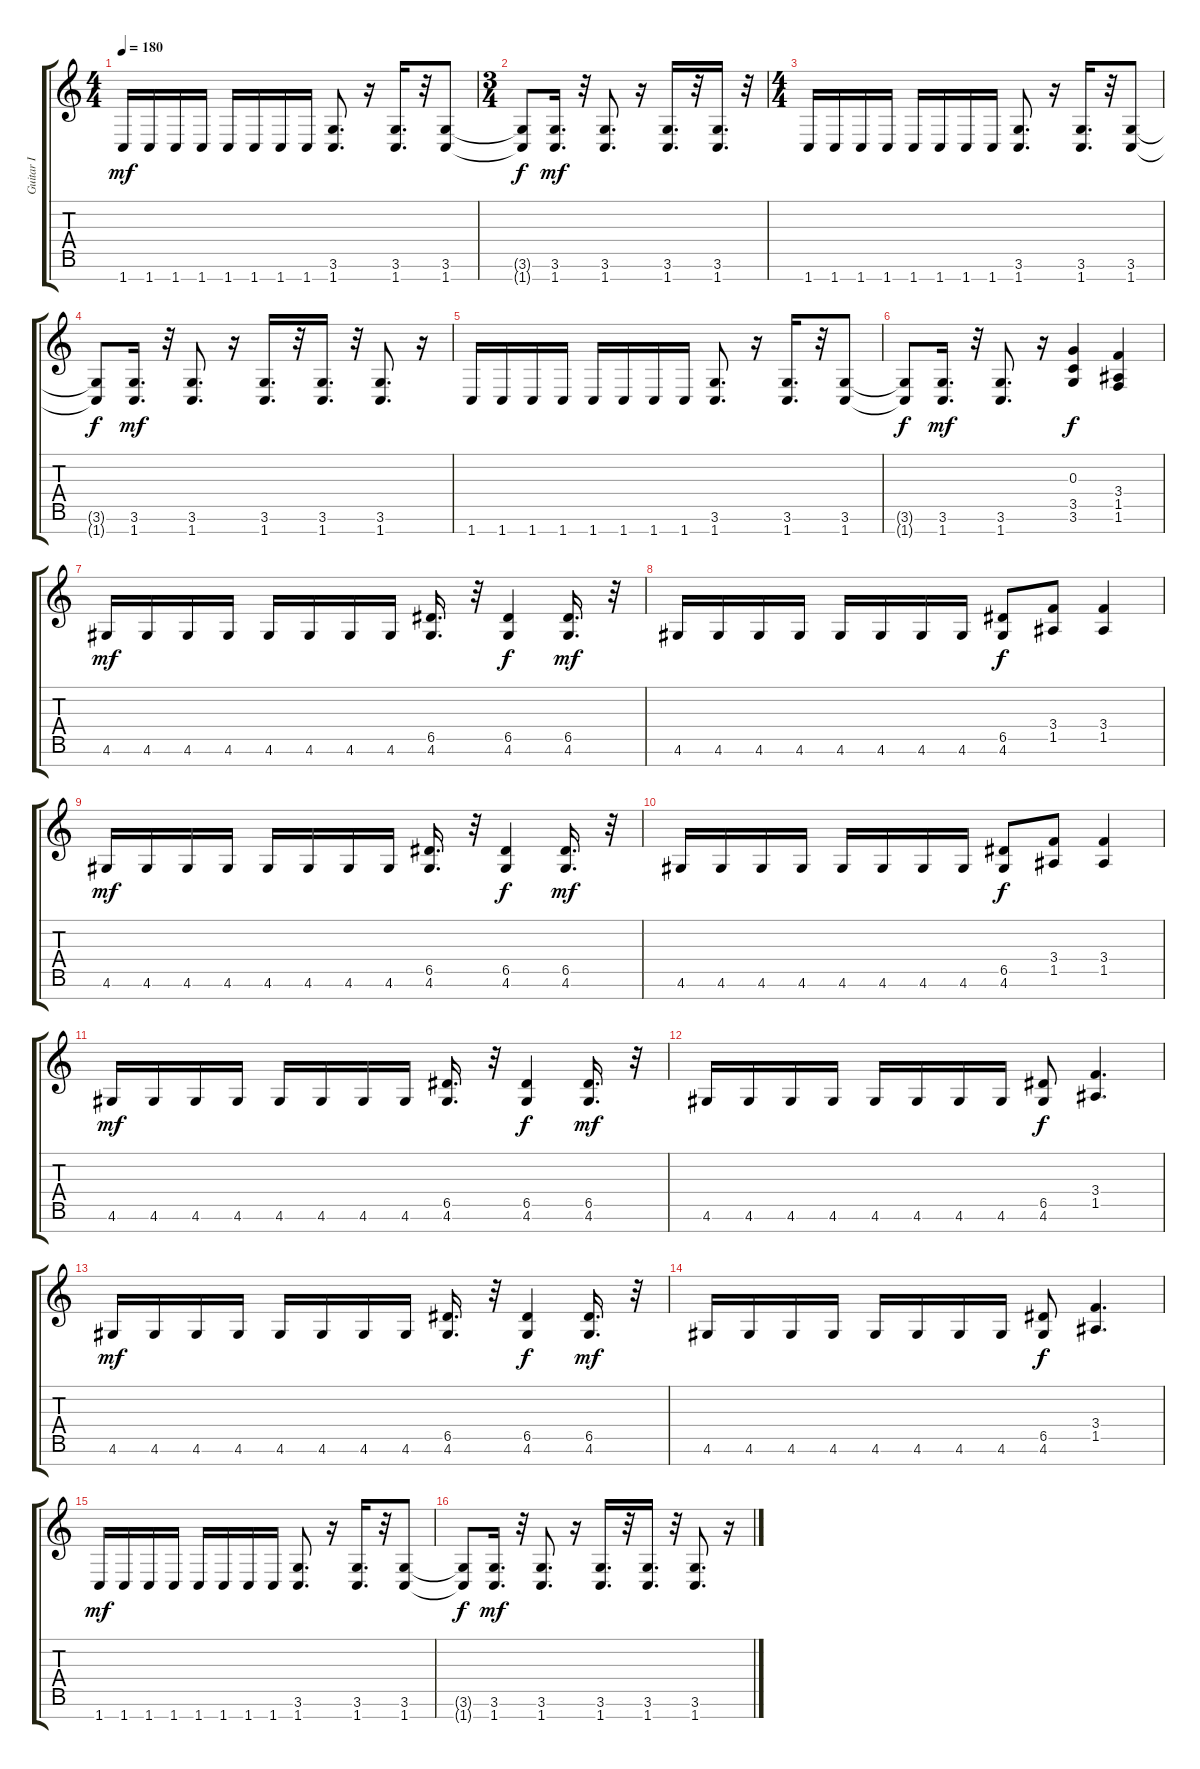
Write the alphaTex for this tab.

\track ("Guitar I" "Guitar I") {instrument distortionguitar}
\staff {score tabs}
\tuning (E4 B3 G3 D3 A2 E2 B1) {hide}
\ts (4 4)
\tempo 180
\clef g2
\ks c
1.7.16{dy mf} 1.7.16 1.7.16 1.7.16 1.7.16 1.7.16 1.7.16 1.7.16 (3.6 1.7).8{d} r.16 (3.6 1.7).16{d} r.32 (3.6 1.7).8 |
\ts (3 4)
(3.6{t} 1.7{t}).8{dy f} (3.6 1.7).16{d dy mf} r.32 (3.6 1.7).8{d} r.16 (3.6 1.7).16{d} r.32 (3.6 1.7).16{d} r.32 |
\ts (4 4)
1.7.16 1.7.16 1.7.16 1.7.16 1.7.16 1.7.16 1.7.16 1.7.16 (3.6 1.7).8{d} r.16 (3.6 1.7).16{d} r.32 (3.6 1.7).8 |
(3.6{t} 1.7{t}).8{dy f} (3.6 1.7).16{d dy mf} r.32 (3.6 1.7).8{d} r.16 (3.6 1.7).16{d} r.32 (3.6 1.7).16{d} r.32 (3.6 1.7).8{d} r.16 |
1.7.16 1.7.16 1.7.16 1.7.16 1.7.16 1.7.16 1.7.16 1.7.16 (3.6 1.7).8{d} r.16 (3.6 1.7).16{d} r.32 (3.6 1.7).8 |
(3.6{t} 1.7{t}).8{dy f} (3.6 1.7).16{d dy mf} r.32 (3.6 1.7).8{d} r.16 (0.3 3.5 3.6).4{dy f} (3.4 1.5 1.6).4 |
4.6.16{dy mf} 4.6.16 4.6.16 4.6.16 4.6.16 4.6.16 4.6.16 4.6.16 (6.5 4.6).16{d} r.32 (6.5 4.6).4{dy f} (6.5 4.6).16{d dy mf} r.32 |
4.6.16 4.6.16 4.6.16 4.6.16 4.6.16 4.6.16 4.6.16 4.6.16 (6.5 4.6).8{dy f} (3.4 1.5).8 (3.4 1.5).4 |
4.6.16{dy mf} 4.6.16 4.6.16 4.6.16 4.6.16 4.6.16 4.6.16 4.6.16 (6.5 4.6).16{d} r.32 (6.5 4.6).4{dy f} (6.5 4.6).16{d dy mf} r.32 |
4.6.16 4.6.16 4.6.16 4.6.16 4.6.16 4.6.16 4.6.16 4.6.16 (6.5 4.6).8{dy f} (3.4 1.5).8 (3.4 1.5).4 |
4.6.16{dy mf} 4.6.16 4.6.16 4.6.16 4.6.16 4.6.16 4.6.16 4.6.16 (6.5 4.6).16{d} r.32 (6.5 4.6).4{dy f} (6.5 4.6).16{d dy mf} r.32 |
4.6.16 4.6.16 4.6.16 4.6.16 4.6.16 4.6.16 4.6.16 4.6.16 (6.5 4.6).8{dy f} (3.4 1.5).4{d} |
4.6.16{dy mf} 4.6.16 4.6.16 4.6.16 4.6.16 4.6.16 4.6.16 4.6.16 (6.5 4.6).16{d} r.32 (6.5 4.6).4{dy f} (6.5 4.6).16{d dy mf} r.32 |
4.6.16 4.6.16 4.6.16 4.6.16 4.6.16 4.6.16 4.6.16 4.6.16 (6.5 4.6).8{dy f} (3.4 1.5).4{d} |
1.7.16{dy mf} 1.7.16 1.7.16 1.7.16 1.7.16 1.7.16 1.7.16 1.7.16 (3.6 1.7).8{d} r.16 (3.6 1.7).16{d} r.32 (3.6 1.7).8 |
(3.6{t} 1.7{t}).8{dy f} (3.6 1.7).16{d dy mf} r.32 (3.6 1.7).8{d} r.16 (3.6 1.7).16{d} r.32 (3.6 1.7).16{d} r.32 (3.6 1.7).8{d} r.16
